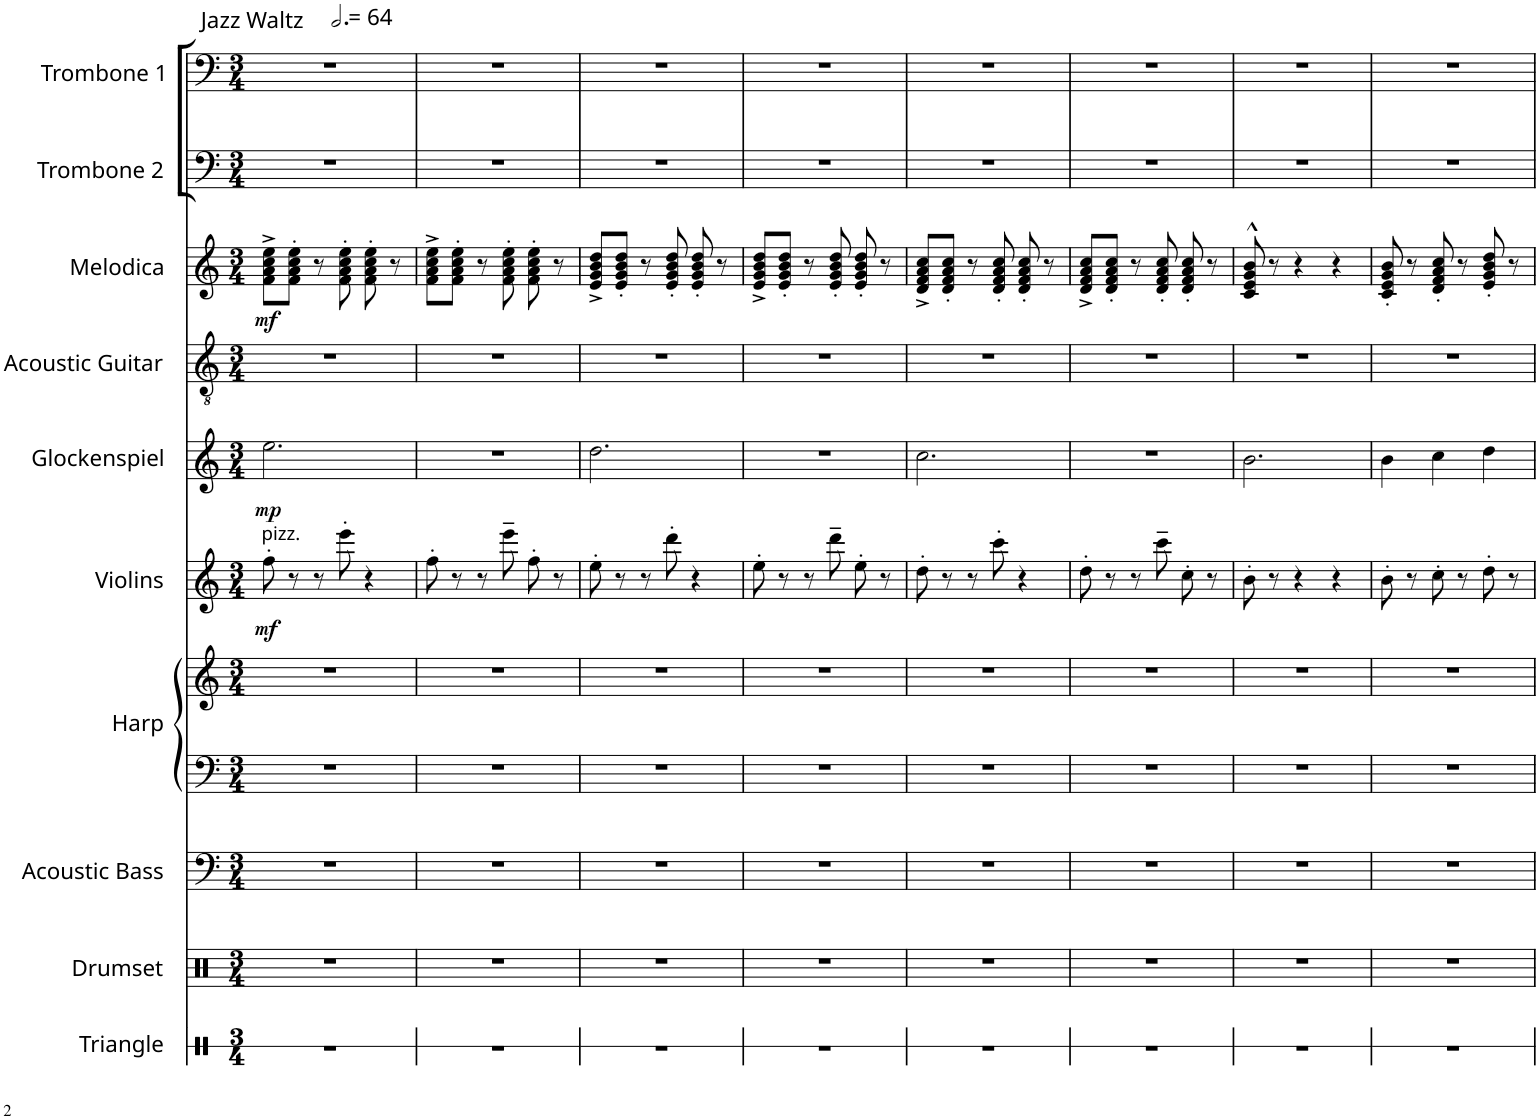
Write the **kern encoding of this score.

**kern	**kern	**kern	**kern	**kern	**kern	**dynam	**kern	**dynam	**kern	**kern	**dynam	**kern	**kern
*part10	*part9	*part8	*part7	*part7	*part6	*part6	*part5	*part5	*part4	*part3	*part3	*part2	*part1
*staff11	*staff10	*staff9	*staff8	*staff7	*staff6	*staff6	*staff5	*staff5	*staff4	*staff3	*staff3	*staff2	*staff1
*I"Triangle	*I"Drumset	*I"Acoustic Bass	*I"Harp	*	*I"Violins	*	*I"Glockenspiel	*	*I"Acoustic Guitar	*I"Melodica	*	*I"Trombone 2	*I"Trombone 1
*I'Trgl.	*I'D. Set	*I'Bass	*I'Hrp.	*	*I'Vlns.	*	*I'Glock.	*	*I'Guit.	*I'Mel.	*	*I'Tbn. 2	*I'Tbn. 1
*stria1	*	*	*	*	*	*	*	*	*	*	*	*	*
*clefX	*clefX	*clefF4	*clefF4	*clefG2	*clefG2	*	*clefG2	*	*clefGv2	*clefG2	*	*clefF4	*clefF4
*	*	*Trd7c12	*	*	*	*	*Trd-14c-24	*	*	*	*	*	*
*k[]	*k[]	*k[]	*k[]	*k[]	*k[]	*	*k[]	*	*k[]	*k[]	*	*k[]	*k[]
*M3/4	*M3/4	*M3/4	*M3/4	*M3/4	*M3/4	*	*M3/4	*	*M3/4	*M3/4	*	*M3/4	*M3/4
*MM192	*MM192	*MM192	*MM192	*MM192	*MM192	*	*MM192	*	*MM192	*MM192	*	*MM192	*MM192
=1	=1	=1	=1	=1	=1	=1	=1	=1	=1	=1	=1	=1	=1
!	!	!	!	!	!	!	!	!	!	!	!	!	!LO:TX:a:t=Jazz Waltz
!	!	!	!	!	!LO:TX:a:t=pizz.	!	!	!	!	!	!	!	!
!	!	!	!	!	!	!LO:DY:b	!	!LO:DY:b	!	!	!LO:DY:b	!	!
2.r	2.r	2.r	2.r	2.r	8ff'\	mf	2.ee\	mp	2.r	8f\^ 8a\^ 8cc\^ 8ee\^L	mf	2.r	2.r
.	.	.	.	.	8r	.	.	.	.	8f\' 8a\' 8cc\' 8ee\'J	.	.	.
.	.	.	.	.	8r	.	.	.	.	8r	.	.	.
.	.	.	.	.	8eee'\	.	.	.	.	8f\' 8a\' 8cc\' 8ee\'	.	.	.
.	.	.	.	.	4r	.	.	.	.	8f\' 8a\' 8cc\' 8ee\'	.	.	.
.	.	.	.	.	.	.	.	.	.	8r	.	.	.
=2	=2	=2	=2	=2	=2	=2	=2	=2	=2	=2	=2	=2	=2
2.r	2.r	2.r	2.r	2.r	8ff'\	.	2.r	.	2.r	8f\^ 8a\^ 8cc\^ 8ee\^L	.	2.r	2.r
.	.	.	.	.	8r	.	.	.	.	8f\' 8a\' 8cc\' 8ee\'J	.	.	.
.	.	.	.	.	8r	.	.	.	.	8r	.	.	.
.	.	.	.	.	8eee~\	.	.	.	.	8f\' 8a\' 8cc\' 8ee\'	.	.	.
.	.	.	.	.	8ff'\	.	.	.	.	8f\' 8a\' 8cc\' 8ee\'	.	.	.
.	.	.	.	.	8r	.	.	.	.	8r	.	.	.
=3	=3	=3	=3	=3	=3	=3	=3	=3	=3	=3	=3	=3	=3
2.r	2.r	2.r	2.r	2.r	8ee'\	.	2.dd\	.	2.r	8e/^ 8g/^ 8b/^ 8dd/^L	.	2.r	2.r
.	.	.	.	.	8r	.	.	.	.	8e/' 8g/' 8b/' 8dd/'J	.	.	.
.	.	.	.	.	8r	.	.	.	.	8r	.	.	.
.	.	.	.	.	8ddd'\	.	.	.	.	8e/' 8g/' 8b/' 8dd/'	.	.	.
.	.	.	.	.	4r	.	.	.	.	8e/' 8g/' 8b/' 8dd/'	.	.	.
.	.	.	.	.	.	.	.	.	.	8r	.	.	.
=4	=4	=4	=4	=4	=4	=4	=4	=4	=4	=4	=4	=4	=4
2.r	2.r	2.r	2.r	2.r	8ee'\	.	2.r	.	2.r	8e/^ 8g/^ 8b/^ 8dd/^L	.	2.r	2.r
.	.	.	.	.	8r	.	.	.	.	8e/' 8g/' 8b/' 8dd/'J	.	.	.
.	.	.	.	.	8r	.	.	.	.	8r	.	.	.
.	.	.	.	.	8ddd~\	.	.	.	.	8e/' 8g/' 8b/' 8dd/'	.	.	.
.	.	.	.	.	8ee'\	.	.	.	.	8e/' 8g/' 8b/' 8dd/'	.	.	.
.	.	.	.	.	8r	.	.	.	.	8r	.	.	.
=5	=5	=5	=5	=5	=5	=5	=5	=5	=5	=5	=5	=5	=5
2.r	2.r	2.r	2.r	2.r	8dd'\	.	2.cc\	.	2.r	8d/^ 8f/^ 8a/^ 8cc/^L	.	2.r	2.r
.	.	.	.	.	8r	.	.	.	.	8d/' 8f/' 8a/' 8cc/'J	.	.	.
.	.	.	.	.	8r	.	.	.	.	8r	.	.	.
.	.	.	.	.	8ccc'\	.	.	.	.	8d/' 8f/' 8a/' 8cc/'	.	.	.
.	.	.	.	.	4r	.	.	.	.	8d/' 8f/' 8a/' 8cc/'	.	.	.
.	.	.	.	.	.	.	.	.	.	8r	.	.	.
=6	=6	=6	=6	=6	=6	=6	=6	=6	=6	=6	=6	=6	=6
2.r	2.r	2.r	2.r	2.r	8dd'\	.	2.r	.	2.r	8d/^ 8f/^ 8a/^ 8cc/^L	.	2.r	2.r
.	.	.	.	.	8r	.	.	.	.	8d/' 8f/' 8a/' 8cc/'J	.	.	.
.	.	.	.	.	8r	.	.	.	.	8r	.	.	.
.	.	.	.	.	8ccc~\	.	.	.	.	8d/' 8f/' 8a/' 8cc/'	.	.	.
.	.	.	.	.	8cc'\	.	.	.	.	8d/' 8f/' 8a/' 8cc/'	.	.	.
.	.	.	.	.	8r	.	.	.	.	8r	.	.	.
=7	=7	=7	=7	=7	=7	=7	=7	=7	=7	=7	=7	=7	=7
2.r	2.r	2.r	2.r	2.r	8b'\	.	2.b\	.	2.r	8c/^^ 8e/^^ 8g/^^ 8b/^^	.	2.r	2.r
.	.	.	.	.	8r	.	.	.	.	8r	.	.	.
.	.	.	.	.	4r	.	.	.	.	4r	.	.	.
.	.	.	.	.	4r	.	.	.	.	4r	.	.	.
=8	=8	=8	=8	=8	=8	=8	=8	=8	=8	=8	=8	=8	=8
2.r	2.r	2.r	2.r	2.r	8b'\	.	4b\	.	2.r	8c/' 8e/' 8g/' 8b/'	.	2.r	2.r
.	.	.	.	.	8r	.	.	.	.	8r	.	.	.
.	.	.	.	.	8cc'\	.	4cc\	.	.	8d/' 8f/' 8a/' 8cc/'	.	.	.
.	.	.	.	.	8r	.	.	.	.	8r	.	.	.
.	.	.	.	.	8dd'\	.	4dd\	.	.	8e/' 8g/' 8b/' 8dd/'	.	.	.
.	.	.	.	.	8r	.	.	.	.	8r	.	.	.
=	=	=	=	=	=	=	=	=	=	=	=	=	=
*-	*-	*-	*-	*-	*-	*-	*-	*-	*-	*-	*-	*-	*-
